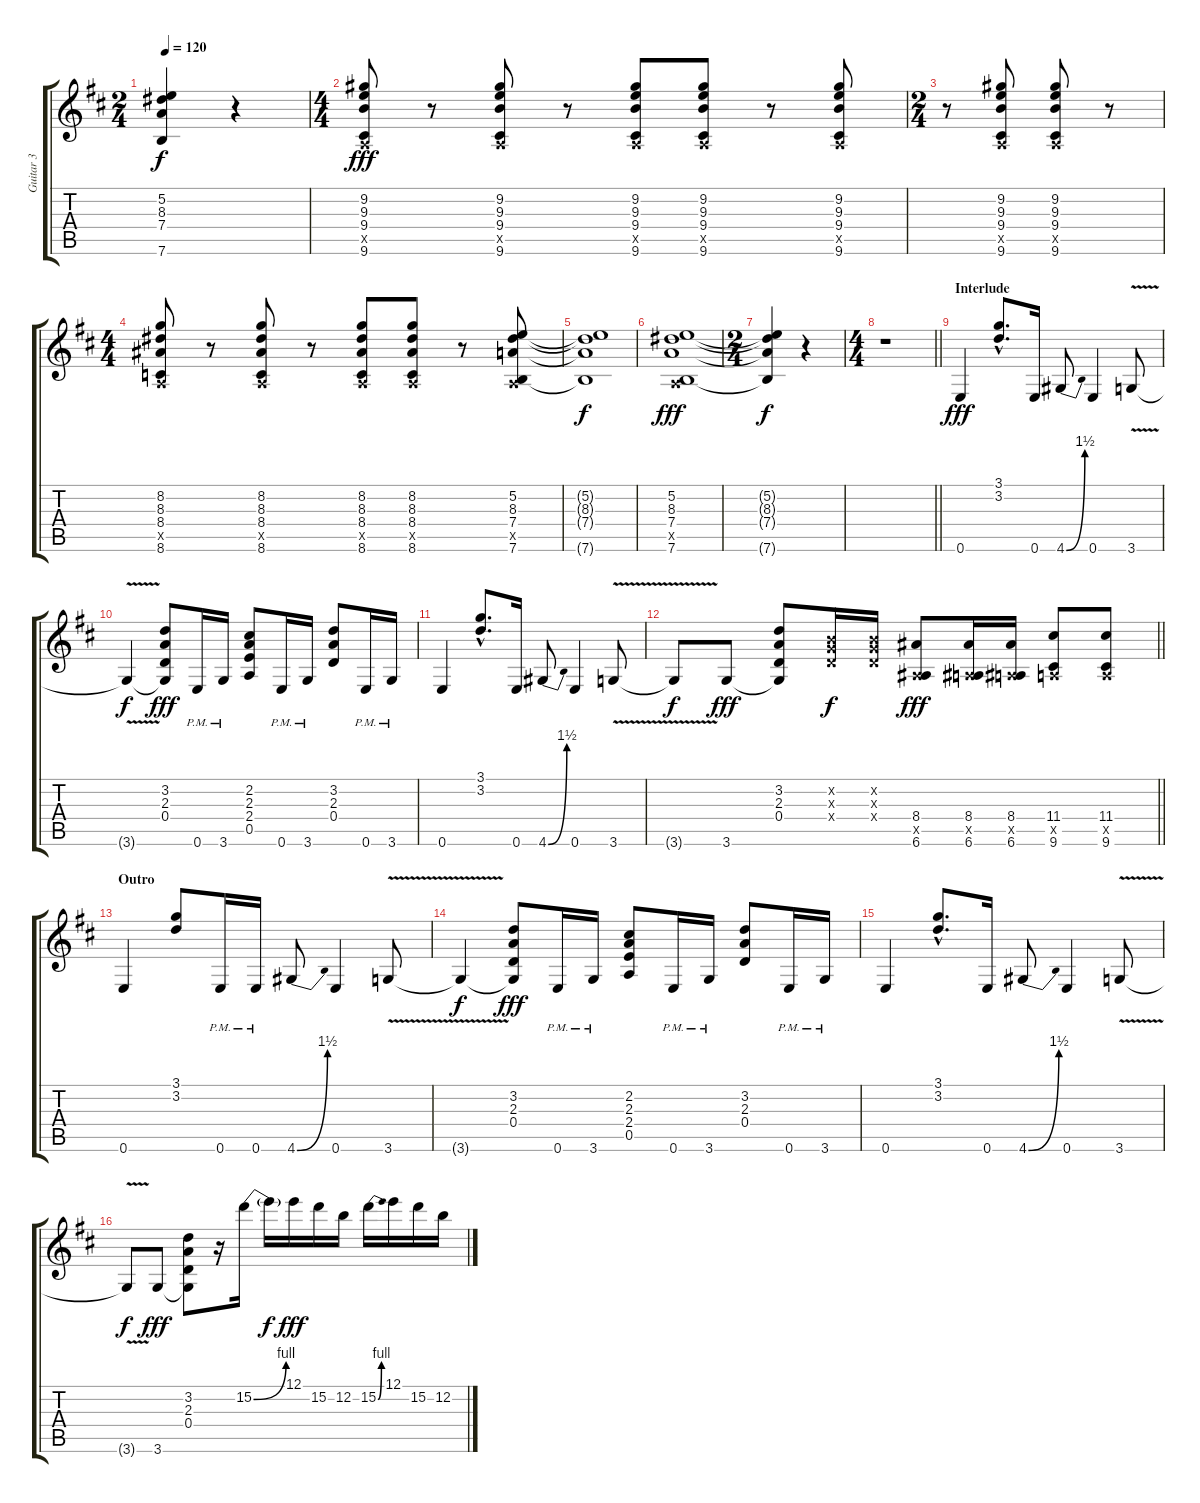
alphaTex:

\track ("Guitar 3" "Guitar 3") {instrument distortionguitar}
\staff {score tabs}
\tuning (E4 B3 G3 D3 A2 E2) {hide}
\ts (2 4)
\tempo 120
\clef g2
\ks d
(5.2{t} 8.3{t} 7.4{t} 7.6{t}).4{dy f} r.4 |
\ts (4 4)
(9.2 9.3 9.4 0.5{x} 9.6).8{dy fff} r.8 (9.2 9.3 9.4 0.5{x} 9.6).8 r.8 (9.2 9.3 9.4 0.5{x} 9.6).8 (9.2 9.3 9.4 0.5{x} 9.6).8 r.8 (9.2 9.3 9.4 0.5{x} 9.6).8 |
\ts (2 4)
r.8 (9.2 9.3 9.4 0.5{x} 9.6).8 (9.2 9.3 9.4 0.5{x} 9.6).8 r.8 |
\ts (4 4)
(8.2 8.3 8.4 0.5{x} 8.6).8 r.8 (8.2 8.3 8.4 0.5{x} 8.6).8 r.8 (8.2 8.3 8.4 0.5{x} 8.6).8 (8.2 8.3 8.4 0.5{x} 8.6).8 r.8 (5.2 8.3 7.4 0.5{x} 7.6).8 |
(5.2{t} 8.3{t} 7.4{t} 7.6{t}).1{dy f} |
(5.2 8.3 7.4 0.5{x} 7.6).1{dy fff} |
\ts (2 4)
(5.2{t} 8.3{t} 7.4{t} 7.6{t}).4{dy f} r.4 |
\ts (4 4)
\barLineRight lightlight
r.1 |
\section ("" "Interlude")
0.6.4{dy fff} (3.1{hac} 3.2{hac}).8{d} 0.6.16 4.6{be (bend 0 0 60 6)}.8 0.6.4 3.6{v}.8 |
3.6{t}.4{dy f} (3.2 2.3 0.4 3.6{t}).8{dy fff} 0.6{pm}.16 3.6{pm}.16 (2.2 2.3 2.4 0.5).8 0.6{pm}.16 3.6{pm}.16 (3.2 2.3 0.4).8 0.6{pm}.16 3.6{pm}.16 |
0.6.4 (3.1{hac} 3.2{hac}).8{d} 0.6.16 4.6{be (bend 0 0 60 6)}.8 0.6.4 3.6{v}.8 |
\barLineRight lightlight
3.6{t}.8{dy f} 3.6.8{dy fff} (3.2 2.3 0.4 3.6{t}).8 (0.2{x} 0.3{x} 0.4{x}).16{dy f} (0.2{x} 0.3{x} 0.4{x}).16 (8.4 0.5{x} 6.6).8{dy fff} (8.4 0.5{x} 6.6).16 (8.4 0.5{x} 6.6).16 (11.4 0.5{x} 9.6).8 (11.4 0.5{x} 9.6).8 |
\section ("" "Outro")
0.6.4 (3.1 3.2).8 0.6{pm}.16 0.6{pm}.16 4.6{be (bend 0 0 60 6)}.8 0.6.4 3.6{v}.8 |
3.6{t}.4{dy f} (3.2 2.3 0.4 3.6{t}).8{dy fff} 0.6{pm}.16 3.6{pm}.16 (2.2 2.3 2.4 0.5).8 0.6{pm}.16 3.6{pm}.16 (3.2 2.3 0.4).8 0.6{pm}.16 3.6{pm}.16 |
0.6.4 (3.1{hac} 3.2{hac}).8{d} 0.6.16 4.6{be (bend 0 0 60 6)}.8 0.6.4 3.6{v}.8 |
3.6{t}.8{dy f} 3.6.8{dy fff} (3.2 2.3 0.4 3.6{t}).8 r.16 15.2{be (bend 0 0 60 4)}.16 15.2{t}.16{dy f} 12.1.16{dy fff} 15.2.16 12.2.16 15.2{be (bend 0 0 60 4)}.16 12.1.16 15.2.16 12.2.16
